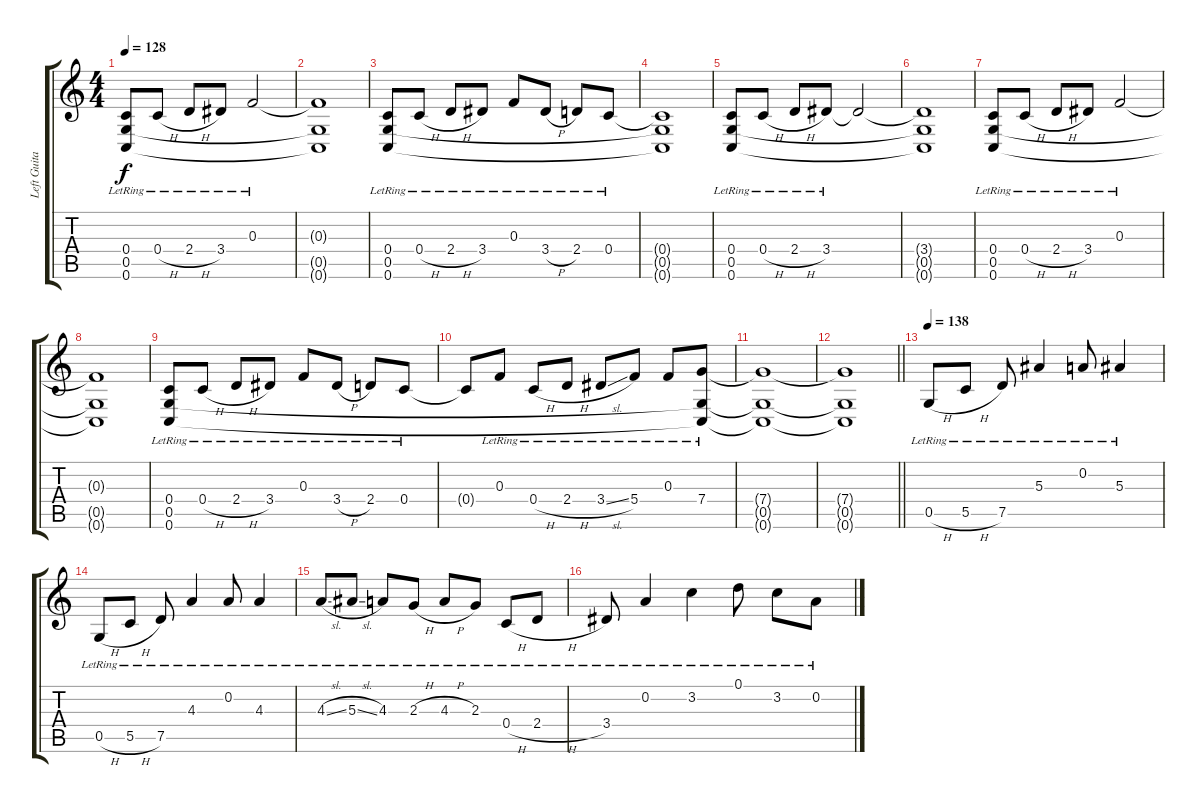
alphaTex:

\track ("Left Guitar" "Left Guita") {instrument distortionguitar}
\staff {score tabs}
\tuning (D4 A3 F3 C3 G2 C2) {hide}
\ts (4 4)
\tempo 128
\clef g2
\ks c
(0.4{lr} 0.5{lr} 0.6{lr}).8{dy f} 0.4{h lr}.8 2.4{h lr}.8 3.4{lr}.8 0.3{lr}.2 |
(0.3{t} 0.5{t} 0.6{t}).1 |
(0.4{lr} 0.5{lr} 0.6{lr}).8 0.4{h lr}.8 2.4{h lr}.8 3.4{lr}.8 0.3{lr}.8 3.4{h lr}.8 2.4{lr}.8 0.4{lr}.8 |
(0.4{t} 0.5{t} 0.6{t}).1 |
(0.4{lr} 0.5{lr} 0.6{lr}).8 0.4{h lr}.8 2.4{h lr}.8 3.4{lr}.8 3.4{t}.2 |
(3.4{t} 0.5{t} 0.6{t}).1 |
(0.4{lr} 0.5{lr} 0.6{lr}).8 0.4{h lr}.8 2.4{h lr}.8 3.4{lr}.8 0.3{lr}.2 |
(0.3{t} 0.5{t} 0.6{t}).1 |
(0.4{lr} 0.5{lr} 0.6{lr}).8 0.4{h lr}.8 2.4{h lr}.8 3.4{lr}.8 0.3{lr}.8 3.4{h lr}.8 2.4{lr}.8 0.4{lr}.8 |
0.4{t}.8 0.3{lr}.8 0.4{h lr}.8 2.4{h lr}.8 3.4{sl lr}.8 5.4{lr}.8 0.3{lr}.8 (7.4{lr} 0.5{t} 0.6{t}).8 |
(7.4{t} 0.5{t} 0.6{t}).1 |
\barLineRight lightlight
(7.4{t} 0.5{t} 0.6{t}).1 |
\tempo 138
0.5{h lr}.8 5.5{h lr}.8 7.5{lr}.8 5.3{lr}.4 0.2{lr}.8 5.3{lr}.4 |
0.5{h lr}.8 5.5{h lr}.8 7.5{lr}.8 4.3{lr}.4 0.2{lr}.8 4.3{lr}.4 |
4.3{sl lr}.8 5.3{sl lr}.8 4.3{lr}.8 2.3{h lr}.8 4.3{h lr}.8 2.3{lr}.8 0.4{h lr}.8 2.4{h lr}.8 |
3.4{lr}.8 0.2{lr}.4 3.2{lr}.4 0.1{lr}.8 3.2{lr}.8 0.2{lr}.8
